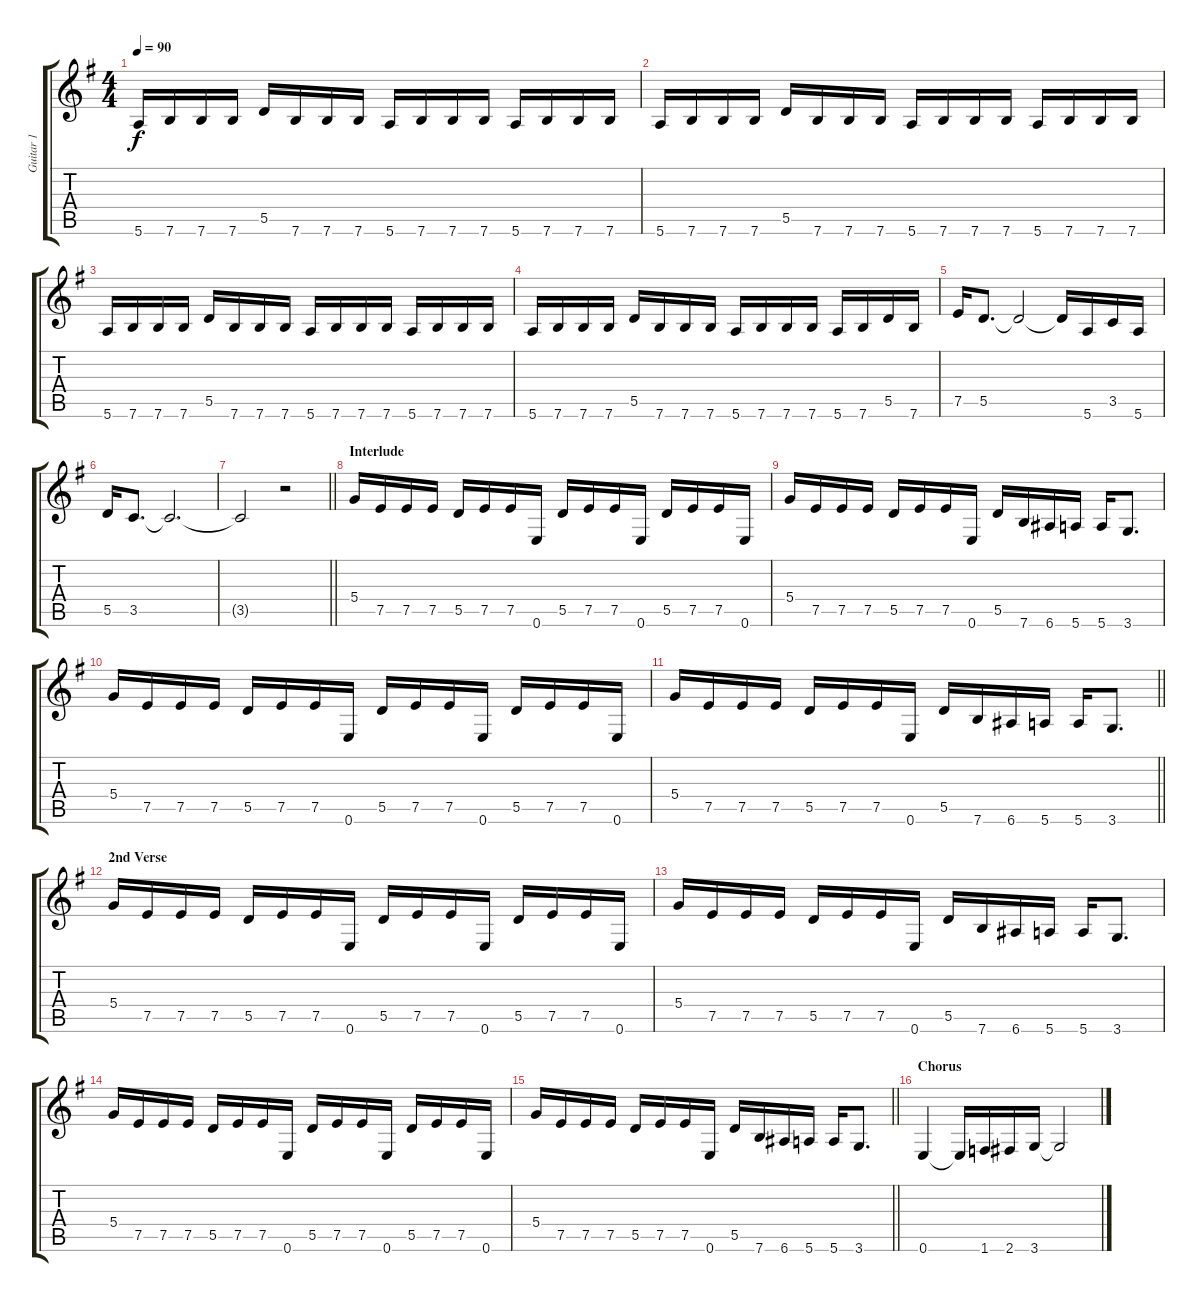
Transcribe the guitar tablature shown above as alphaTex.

\track ("Guitar 1" "Guitar 1") {instrument overdrivenguitar}
\staff {score tabs}
\tuning (E4 B3 G3 D3 A2 E2) {hide}
\ts (4 4)
\tempo 90
\clef g2
\ks g
5.6.16{dy f} 7.6.16 7.6.16 7.6.16 5.5.16 7.6.16 7.6.16 7.6.16 5.6.16 7.6.16 7.6.16 7.6.16 5.6.16 7.6.16 7.6.16 7.6.16 |
5.6.16 7.6.16 7.6.16 7.6.16 5.5.16 7.6.16 7.6.16 7.6.16 5.6.16 7.6.16 7.6.16 7.6.16 5.6.16 7.6.16 7.6.16 7.6.16 |
5.6.16 7.6.16 7.6.16 7.6.16 5.5.16 7.6.16 7.6.16 7.6.16 5.6.16 7.6.16 7.6.16 7.6.16 5.6.16 7.6.16 7.6.16 7.6.16 |
5.6.16 7.6.16 7.6.16 7.6.16 5.5.16 7.6.16 7.6.16 7.6.16 5.6.16 7.6.16 7.6.16 7.6.16 5.6.16 7.6.16 5.5.16 7.6.16 |
7.5.16 5.5.8{d} 5.5{t}.2 5.5{t}.16 5.6.16 3.5.16 5.6.16 |
5.5.16 3.5.8{d} 3.5{t}.2{d} |
\barLineRight lightlight
3.5{t}.2 r.2 |
\section ("" "Interlude")
5.4.16 7.5.16 7.5.16 7.5.16 5.5.16 7.5.16 7.5.16 0.6.16 5.5.16 7.5.16 7.5.16 0.6.16 5.5.16 7.5.16 7.5.16 0.6.16 |
5.4.16 7.5.16 7.5.16 7.5.16 5.5.16 7.5.16 7.5.16 0.6.16 5.5.16 7.6.16 6.6.16 5.6.16 5.6.16 3.6.8{d} |
5.4.16 7.5.16 7.5.16 7.5.16 5.5.16 7.5.16 7.5.16 0.6.16 5.5.16 7.5.16 7.5.16 0.6.16 5.5.16 7.5.16 7.5.16 0.6.16 |
\barLineRight lightlight
5.4.16 7.5.16 7.5.16 7.5.16 5.5.16 7.5.16 7.5.16 0.6.16 5.5.16 7.6.16 6.6.16 5.6.16 5.6.16 3.6.8{d} |
\section ("" "2nd Verse")
5.4.16 7.5.16 7.5.16 7.5.16 5.5.16 7.5.16 7.5.16 0.6.16 5.5.16 7.5.16 7.5.16 0.6.16 5.5.16 7.5.16 7.5.16 0.6.16 |
5.4.16 7.5.16 7.5.16 7.5.16 5.5.16 7.5.16 7.5.16 0.6.16 5.5.16 7.6.16 6.6.16 5.6.16 5.6.16 3.6.8{d} |
5.4.16 7.5.16 7.5.16 7.5.16 5.5.16 7.5.16 7.5.16 0.6.16 5.5.16 7.5.16 7.5.16 0.6.16 5.5.16 7.5.16 7.5.16 0.6.16 |
\barLineRight lightlight
5.4.16 7.5.16 7.5.16 7.5.16 5.5.16 7.5.16 7.5.16 0.6.16 5.5.16 7.6.16 6.6.16 5.6.16 5.6.16 3.6.8{d} |
\section ("" "Chorus")
0.6.4 0.6{t}.16 1.6.16 2.6.16 3.6.16 3.6{t}.2
